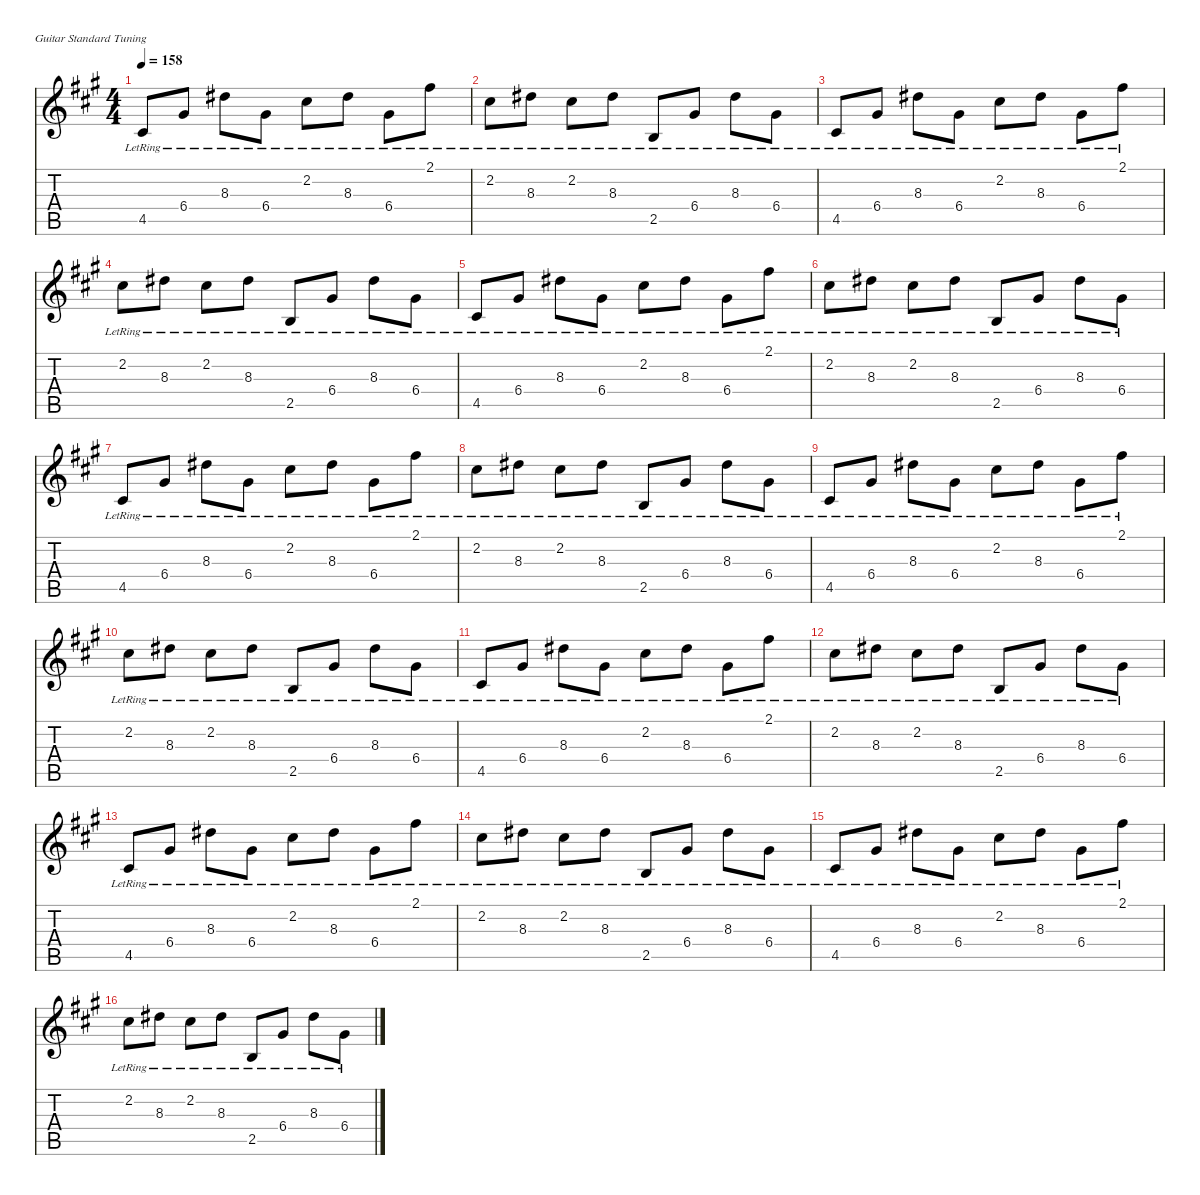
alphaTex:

\defaultSystemsLayout 4
\hideDynamics
\bracketExtendMode nobrackets
\singleTrackTrackNamePolicy hidden
\multiTrackTrackNamePolicy hidden
\firstSystemTrackNameMode fullname
\firstSystemTrackNameOrientation horizontal
\otherSystemsTrackNameOrientation horizontal
\track ("Clean guitar" "jz.guit.") {defaultSystemsLayout 4 mute instrument electricguitarjazz}
\staff {score tabs}
\tuning (E4 B3 G3 D3 A2 E2)
\ts (4 4)
\tempo 158
\clef g2
\ks f#minor
4.5{lr acc #}.8{dy f beam Up} 6.4{lr acc #}.8{beam Up} 8.3{lr acc #}.8{beam Down} 6.4{lr acc #}.8{beam Down} 2.2{lr acc #}.8{beam Down} 8.3{lr acc #}.8{beam Down} 6.4{lr acc #}.8{beam Down} 2.1{lr acc #}.8{beam Down} |
2.2{lr acc #}.8{beam Down} 8.3{lr acc #}.8{beam Down} 2.2{lr acc #}.8{beam Down} 8.3{lr acc #}.8{beam Down} 2.5{lr acc forcenatural}.8{beam Up} 6.4{lr acc #}.8{beam Up} 8.3{lr acc #}.8{beam Down} 6.4{lr acc #}.8{beam Down} |
4.5{lr acc #}.8{beam Up} 6.4{lr acc #}.8{beam Up} 8.3{lr acc #}.8{beam Down} 6.4{lr acc #}.8{beam Down} 2.2{lr acc #}.8{beam Down} 8.3{lr acc #}.8{beam Down} 6.4{lr acc #}.8{beam Down} 2.1{lr acc #}.8{beam Down} |
2.2{lr acc #}.8{beam Down} 8.3{lr acc #}.8{beam Down} 2.2{lr acc #}.8{beam Down} 8.3{lr acc #}.8{beam Down} 2.5{lr acc forcenatural}.8{beam Up} 6.4{lr acc #}.8{beam Up} 8.3{lr acc #}.8{beam Down} 6.4{lr acc #}.8{beam Down} |
4.5{lr acc #}.8{beam Up} 6.4{lr acc #}.8{beam Up} 8.3{lr acc #}.8{beam Down} 6.4{lr acc #}.8{beam Down} 2.2{lr acc #}.8{beam Down} 8.3{lr acc #}.8{beam Down} 6.4{lr acc #}.8{beam Down} 2.1{lr acc #}.8{beam Down} |
2.2{lr acc #}.8{beam Down} 8.3{lr acc #}.8{beam Down} 2.2{lr acc #}.8{beam Down} 8.3{lr acc #}.8{beam Down} 2.5{lr acc forcenatural}.8{beam Up} 6.4{lr acc #}.8{beam Up} 8.3{lr acc #}.8{beam Down} 6.4{lr acc #}.8{beam Down} |
4.5{lr acc #}.8{beam Up} 6.4{lr acc #}.8{beam Up} 8.3{lr acc #}.8{beam Down} 6.4{lr acc #}.8{beam Down} 2.2{lr acc #}.8{beam Down} 8.3{lr acc #}.8{beam Down} 6.4{lr acc #}.8{beam Down} 2.1{lr acc #}.8{beam Down} |
2.2{lr acc #}.8{beam Down} 8.3{lr acc #}.8{beam Down} 2.2{lr acc #}.8{beam Down} 8.3{lr acc #}.8{beam Down} 2.5{lr acc forcenatural}.8{beam Up} 6.4{lr acc #}.8{beam Up} 8.3{lr acc #}.8{beam Down} 6.4{lr acc #}.8{beam Down} |
4.5{lr acc #}.8{beam Up} 6.4{lr acc #}.8{beam Up} 8.3{lr acc #}.8{beam Down} 6.4{lr acc #}.8{beam Down} 2.2{lr acc #}.8{beam Down} 8.3{lr acc #}.8{beam Down} 6.4{lr acc #}.8{beam Down} 2.1{lr acc #}.8{beam Down} |
2.2{lr acc #}.8{beam Down} 8.3{lr acc #}.8{beam Down} 2.2{lr acc #}.8{beam Down} 8.3{lr acc #}.8{beam Down} 2.5{lr acc forcenatural}.8{beam Up} 6.4{lr acc #}.8{beam Up} 8.3{lr acc #}.8{beam Down} 6.4{lr acc #}.8{beam Down} |
4.5{lr acc #}.8{beam Up} 6.4{lr acc #}.8{beam Up} 8.3{lr acc #}.8{beam Down} 6.4{lr acc #}.8{beam Down} 2.2{lr acc #}.8{beam Down} 8.3{lr acc #}.8{beam Down} 6.4{lr acc #}.8{beam Down} 2.1{lr acc #}.8{beam Down} |
2.2{lr acc #}.8{beam Down} 8.3{lr acc #}.8{beam Down} 2.2{lr acc #}.8{beam Down} 8.3{lr acc #}.8{beam Down} 2.5{lr acc forcenatural}.8{beam Up} 6.4{lr acc #}.8{beam Up} 8.3{lr acc #}.8{beam Down} 6.4{lr acc #}.8{beam Down} |
4.5{lr acc #}.8{beam Up} 6.4{lr acc #}.8{beam Up} 8.3{lr acc #}.8{beam Down} 6.4{lr acc #}.8{beam Down} 2.2{lr acc #}.8{beam Down} 8.3{lr acc #}.8{beam Down} 6.4{lr acc #}.8{beam Down} 2.1{lr acc #}.8{beam Down} |
2.2{lr acc #}.8{beam Down} 8.3{lr acc #}.8{beam Down} 2.2{lr acc #}.8{beam Down} 8.3{lr acc #}.8{beam Down} 2.5{lr acc forcenatural}.8{beam Up} 6.4{lr acc #}.8{beam Up} 8.3{lr acc #}.8{beam Down} 6.4{lr acc #}.8{beam Down} |
4.5{lr acc #}.8{beam Up} 6.4{lr acc #}.8{beam Up} 8.3{lr acc #}.8{beam Down} 6.4{lr acc #}.8{beam Down} 2.2{lr acc #}.8{beam Down} 8.3{lr acc #}.8{beam Down} 6.4{lr acc #}.8{beam Down} 2.1{lr acc #}.8{beam Down} |
2.2{lr acc #}.8{beam Down} 8.3{lr acc #}.8{beam Down} 2.2{lr acc #}.8{beam Down} 8.3{lr acc #}.8{beam Down} 2.5{lr acc forcenatural}.8{beam Up} 6.4{lr acc #}.8{beam Up} 8.3{lr acc #}.8{beam Down} 6.4{lr acc #}.8{beam Down}
